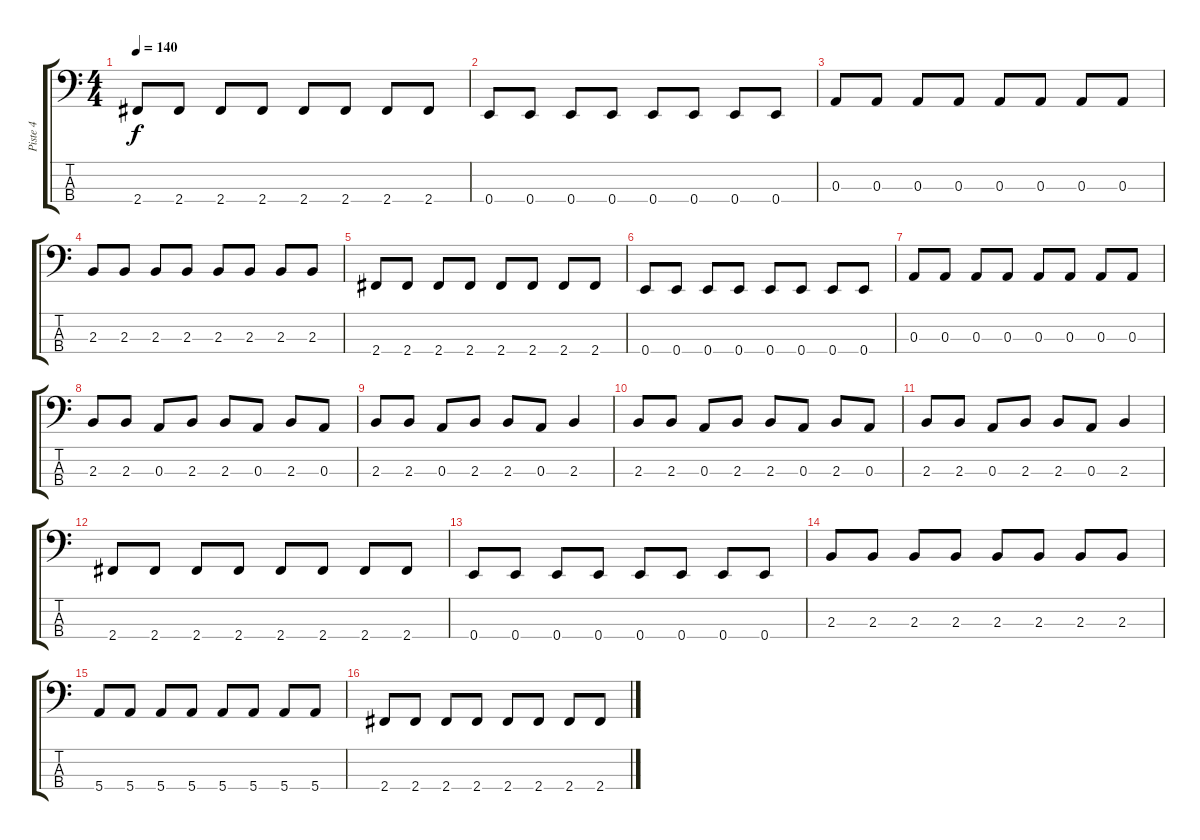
\track ("Piste 4" "Piste 4") {instrument electricbassfinger}
\staff {score tabs}
\tuning (G2 D2 A1 E1) {hide}
\ts (4 4)
\tempo 140
\clef f4
\ks c
2.4.8{dy f} 2.4.8 2.4.8 2.4.8 2.4.8 2.4.8 2.4.8 2.4.8 |
0.4.8 0.4.8 0.4.8 0.4.8 0.4.8 0.4.8 0.4.8 0.4.8 |
0.3.8 0.3.8 0.3.8 0.3.8 0.3.8 0.3.8 0.3.8 0.3.8 |
2.3.8 2.3.8 2.3.8 2.3.8 2.3.8 2.3.8 2.3.8 2.3.8 |
2.4.8 2.4.8 2.4.8 2.4.8 2.4.8 2.4.8 2.4.8 2.4.8 |
0.4.8 0.4.8 0.4.8 0.4.8 0.4.8 0.4.8 0.4.8 0.4.8 |
0.3.8 0.3.8 0.3.8 0.3.8 0.3.8 0.3.8 0.3.8 0.3.8 |
2.3.8 2.3.8 0.3.8 2.3.8 2.3.8 0.3.8 2.3.8 0.3.8 |
2.3.8 2.3.8 0.3.8 2.3.8 2.3.8 0.3.8 2.3.4 |
2.3.8 2.3.8 0.3.8 2.3.8 2.3.8 0.3.8 2.3.8 0.3.8 |
2.3.8 2.3.8 0.3.8 2.3.8 2.3.8 0.3.8 2.3.4 |
2.4.8 2.4.8 2.4.8 2.4.8 2.4.8 2.4.8 2.4.8 2.4.8 |
0.4.8 0.4.8 0.4.8 0.4.8 0.4.8 0.4.8 0.4.8 0.4.8 |
2.3.8 2.3.8 2.3.8 2.3.8 2.3.8 2.3.8 2.3.8 2.3.8 |
5.4.8 5.4.8 5.4.8 5.4.8 5.4.8 5.4.8 5.4.8 5.4.8 |
2.4.8 2.4.8 2.4.8 2.4.8 2.4.8 2.4.8 2.4.8 2.4.8
